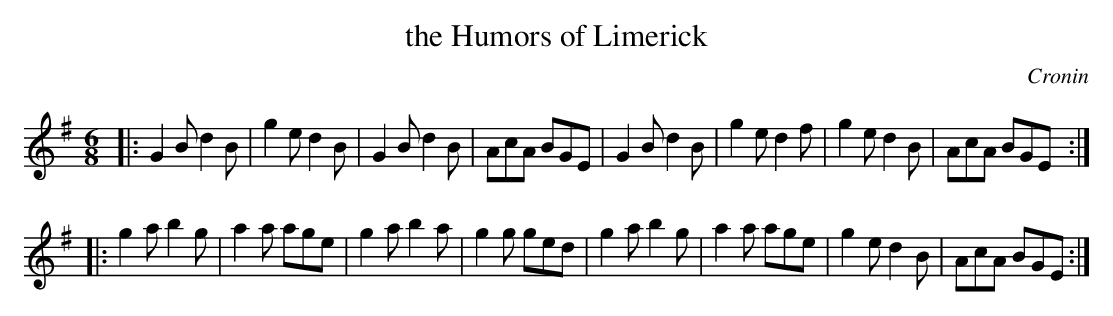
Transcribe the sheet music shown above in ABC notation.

X:1
T: the Humors of Limerick
O: Cronin
M: 6/8
L: 1/8
K: G
|:\
G2B d2B | g2e d2B | G2B d2B | AcA BGE |\
G2B d2B | g2e d2f | g2e d2B | AcA BGE :|
|:\
g2a b2g | a2a age | g2a b2a | g2g ged |\
g2a b2g | a2a age | g2e d2B | AcA BGE :|
